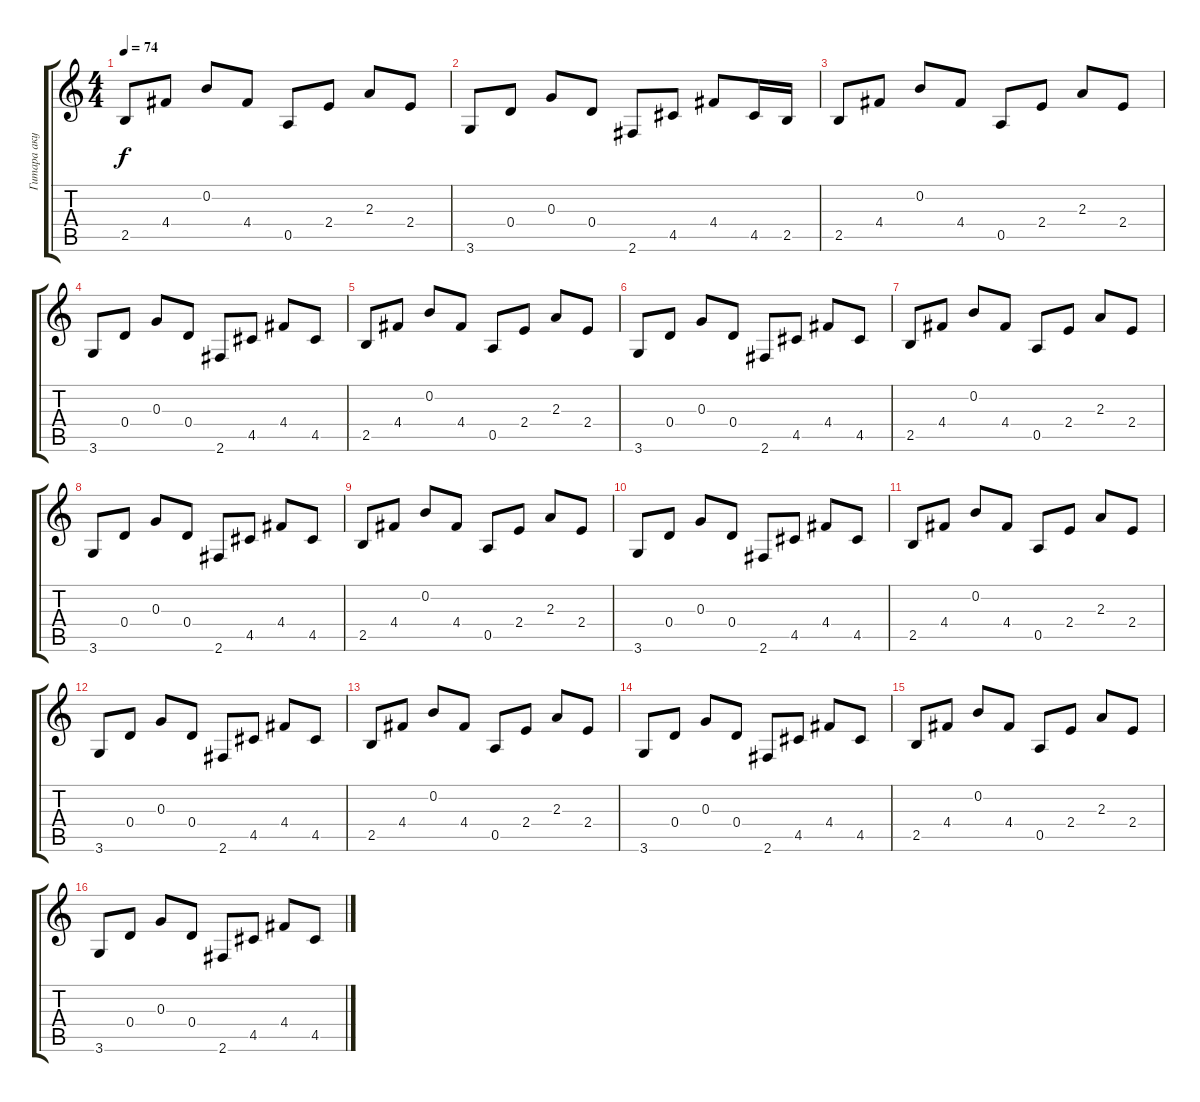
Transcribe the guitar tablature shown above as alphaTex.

\track ("Гитара акустическая." "Гитара аку") {instrument acousticguitarsteel}
\staff {score tabs}
\tuning (E4 B3 G3 D3 A2 E2) {hide}
\ts (4 4)
\tempo 74
\clef g2
\ks c
2.5.8{dy f instrument acousticguitarsteel} 4.4.8 0.2.8 4.4.8 0.5.8 2.4.8 2.3.8 2.4.8 |
3.6.8 0.4.8 0.3.8 0.4.8 2.6.8 4.5.8 4.4.8 4.5.16 2.5.16 |
2.5.8 4.4.8 0.2.8 4.4.8 0.5.8 2.4.8 2.3.8 2.4.8 |
3.6.8 0.4.8 0.3.8 0.4.8 2.6.8 4.5.8 4.4.8 4.5.8 |
2.5.8 4.4.8 0.2.8 4.4.8 0.5.8 2.4.8 2.3.8 2.4.8 |
3.6.8 0.4.8 0.3.8 0.4.8 2.6.8 4.5.8 4.4.8 4.5.8 |
2.5.8 4.4.8 0.2.8 4.4.8 0.5.8 2.4.8 2.3.8 2.4.8 |
3.6.8 0.4.8 0.3.8 0.4.8 2.6.8 4.5.8 4.4.8 4.5.8 |
2.5.8 4.4.8 0.2.8 4.4.8 0.5.8 2.4.8 2.3.8 2.4.8 |
3.6.8 0.4.8 0.3.8 0.4.8 2.6.8 4.5.8 4.4.8 4.5.8 |
2.5.8 4.4.8 0.2.8 4.4.8 0.5.8 2.4.8 2.3.8 2.4.8 |
3.6.8 0.4.8 0.3.8 0.4.8 2.6.8 4.5.8 4.4.8 4.5.8 |
2.5.8 4.4.8 0.2.8 4.4.8 0.5.8 2.4.8 2.3.8 2.4.8 |
3.6.8 0.4.8 0.3.8 0.4.8 2.6.8 4.5.8 4.4.8 4.5.8 |
2.5.8 4.4.8 0.2.8 4.4.8 0.5.8 2.4.8 2.3.8 2.4.8 |
3.6.8 0.4.8 0.3.8 0.4.8 2.6.8 4.5.8 4.4.8 4.5.8
